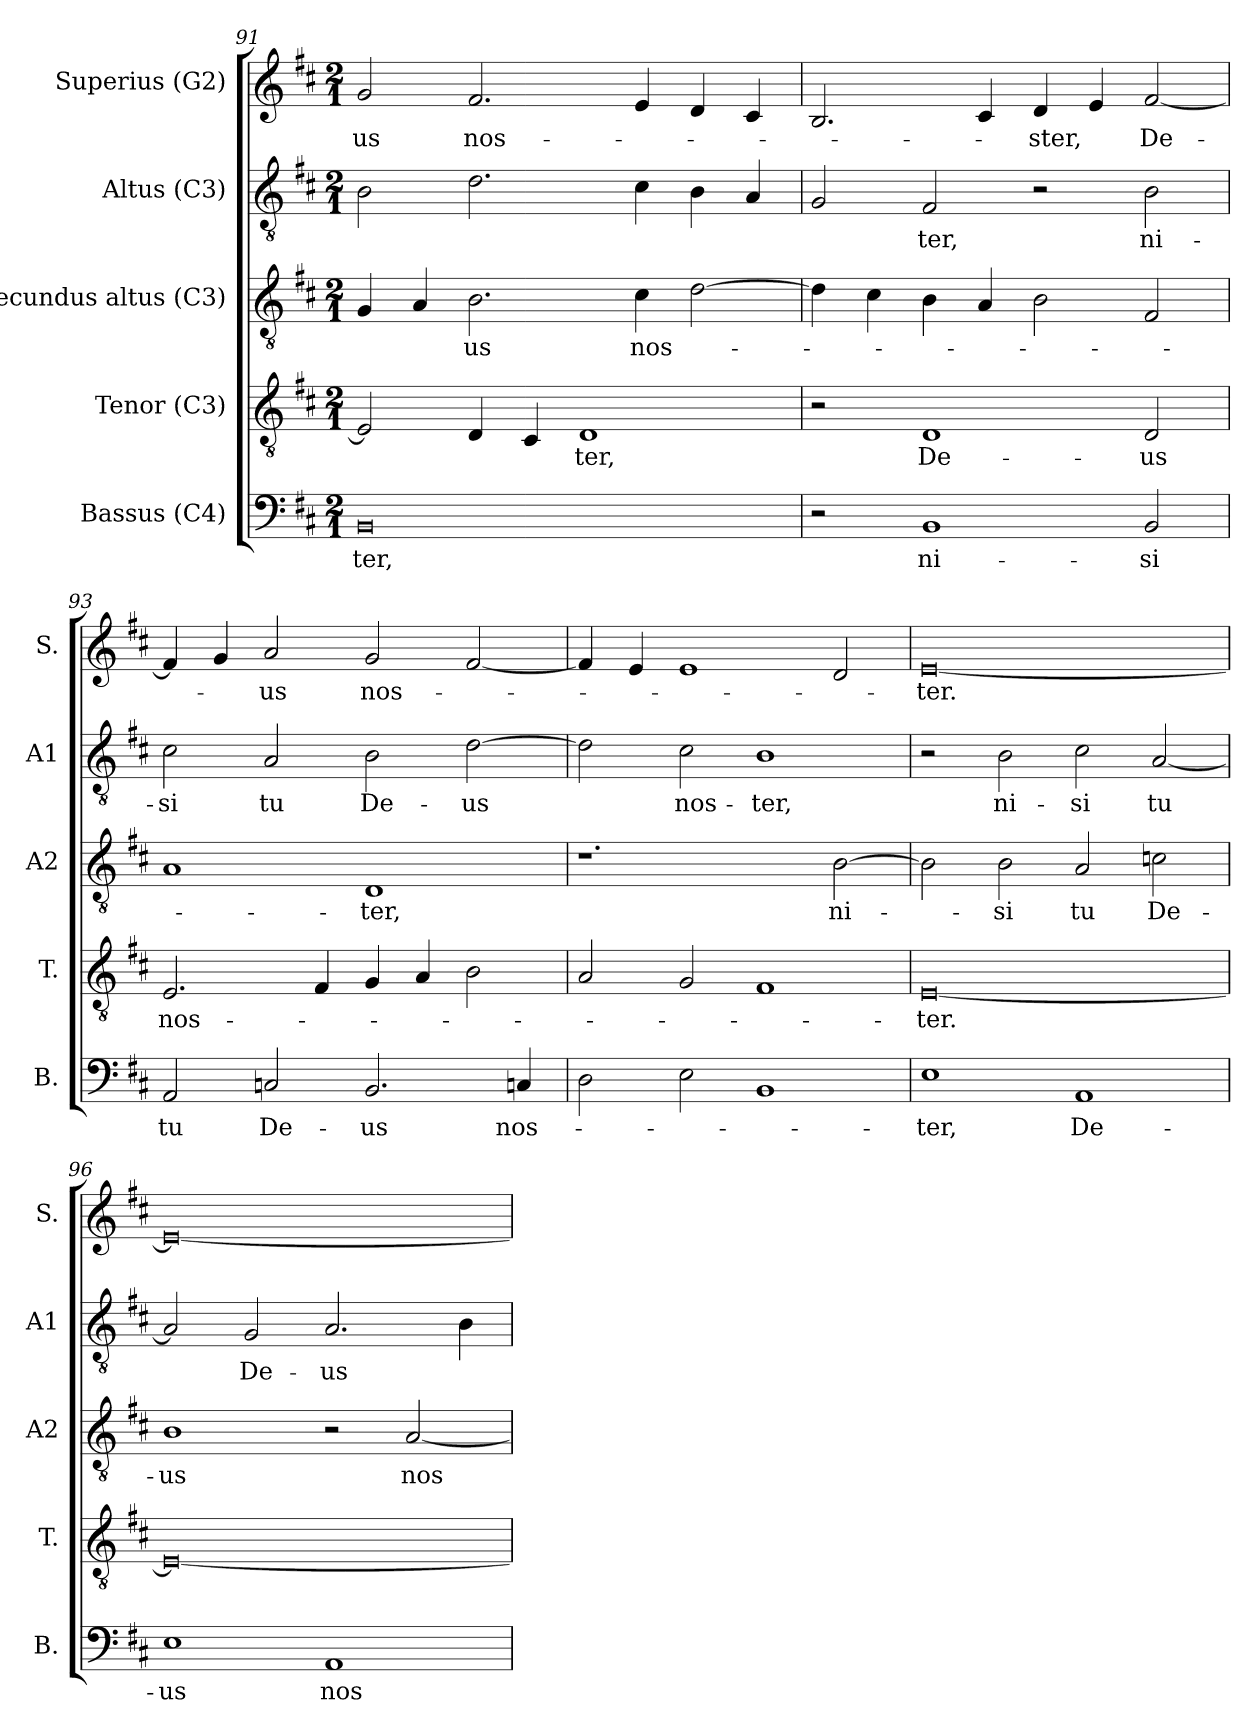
**kern	**text	**kern	**text	**kern	**text	**kern	**text	**kern	**text
*part5	*part5	*part4	*part4	*part3	*part3	*part2	*part2	*part1	*part1
*staff5	*staff5	*staff4	*staff4	*staff3	*staff3	*staff2	*staff2	*staff1	*staff1
*I"Bassus (C4)	*	*I"Tenor (C3)	*	*I"Secundus altus (C3)	*	*I"Altus (C3)	*	*I"Superius (G2)	*
*I'B.	*	*I'T.	*	*I'A2	*	*I'A1	*	*I'S.	*
*clefF4	*	*clefGv2	*	*clefGv2	*	*clefGv2	*	*clefG2	*
*	*	*ITrd7c12	*	*ITrd7c12	*	*	*	*	*
*k[f#c#]	*	*k[f#c#]	*	*k[f#c#]	*	*k[f#c#]	*	*k[f#c#]	*
*D:	*	*D:	*	*D:	*	*D:	*	*D:	*
*M2/1	*	*M2/1	*	*M2/1	*	*M2/1	*	*M2/1	*
=91	=91	=91	=91	=91	=91	=91	=91	=91	=91
!	!LO:LY:b:color=#000000	!	!	!	!	!	!	!	!
!	!	!	!	!	!	!	!	!	!LO:LY:b:color=#000000
0BBi	-ter,	2EEi/]	.	4GGi/	.	2Bi\	.	2gi/	-us
.	.	.	.	4AAi/	.	.	.	.	.
!	!	!	!	!	!LO:LY:b:color=#000000	!	!	!	!
!	!	!	!	!	!	!	!	!	!LO:LY:b:color=#000000
.	.	4DDi/	.	2.BBi\	-us	2.di\	.	2.f#i/	nos-
.	.	4CC#i/	.	.	.	.	.	.	.
!	!	!	!LO:LY:b:color=#000000	!	!	!	!	!	!
.	.	1DDi	-ter,	.	.	.	.	.	.
!	!	!	!	!	!LO:LY:b:color=#000000	!	!	!	!
.	.	.	.	4C#i\	nos-	4c#i\	.	4ei/	.
.	.	.	.	[2Di\	.	4Bi\	.	4di/	.
.	.	.	.	.	.	4Ai/	.	4c#i/	.
=92	=92	=92	=92	=92	=92	=92	=92	=92	=92
2r	.	2r	.	4Di\]	.	2Gi/	.	2.Bi/	.
.	.	.	.	4C#i\	.	.	.	.	.
!	!LO:LY:b:color=#000000	!	!	!	!	!	!	!	!
!	!	!	!LO:LY:b:color=#000000	!	!	!	!	!	!
!	!	!	!	!	!	!	!LO:LY:b:color=#000000	!	!
1BBi	ni-	1DDi	De-	4BBi\	.	2F#i/	-ter,	.	.
.	.	.	.	4AAi/	.	.	.	4c#i/	.
!	!	!	!	!	!	!	!	!	!LO:LY:b:color=#000000
.	.	.	.	2BBi\	.	2r	.	4di/	-ster,
.	.	.	.	.	.	.	.	4ei/	.
!	!LO:LY:b:color=#000000	!	!	!	!	!	!	!	!
!	!	!	!LO:LY:b:color=#000000	!	!	!	!	!	!
!	!	!	!	!	!	!	!LO:LY:b:color=#000000	!	!
!	!	!	!	!	!	!	!	!	!LO:LY:b:color=#000000
2BBi/	-si	2DDi/	-us	2FF#i/	.	2Bi\	ni-	[2f#i/	De-
!!LO:LB:g=z
=93	=93	=93	=93	=93	=93	=93	=93	=93	=93
!	!LO:LY:b:color=#000000	!	!	!	!	!	!	!	!
!	!	!	!LO:LY:b:color=#000000	!	!	!	!	!	!
!	!	!	!	!	!	!	!LO:LY:b:color=#000000	!	!
2AAi/	tu	2.EEi/	nos-	1AAi	.	2c#i\	-si	4f#i/]	.
.	.	.	.	.	.	.	.	4gi/	.
!	!LO:LY:b:color=#000000	!	!	!	!	!	!	!	!
!	!	!	!	!	!	!	!LO:LY:b:color=#000000	!	!
!	!	!	!	!	!	!	!	!	!LO:LY:b:color=#000000
2Cni/	De-	.	.	.	.	2Ai/	tu	2ai/	-us
.	.	4FF#i/	.	.	.	.	.	.	.
!	!LO:LY:b:color=#000000	!	!	!	!	!	!	!	!
!	!	!	!	!	!LO:LY:b:color=#000000	!	!	!	!
!	!	!	!	!	!	!	!LO:LY:b:color=#000000	!	!
!	!	!	!	!	!	!	!	!	!LO:LY:b:color=#000000
2.BBi/	-us	4GGi/	.	1DDi	-ter,	2Bi\	De-	2gi/	nos-
.	.	4AAi/	.	.	.	.	.	.	.
!	!	!	!	!	!	!	!LO:LY:b:color=#000000	!	!
.	.	2BBi\	.	.	.	[2di\	-us	[2f#i/	.
!	!LO:LY:b:color=#000000	!	!	!	!	!	!	!	!
4Cni/	nos-	.	.	.	.	.	.	.	.
=94	=94	=94	=94	=94	=94	=94	=94	=94	=94
2Di\	.	2AAi/	.	1.r	.	2di\]	.	4f#i/]	.
.	.	.	.	.	.	.	.	4ei/	.
!	!	!	!	!	!	!	!LO:LY:b:color=#000000	!	!
2Ei\	.	2GGi/	.	.	.	2c#i\	nos-	1ei	.
!	!	!	!	!	!	!	!LO:LY:b:color=#000000	!	!
1BBi	.	1FF#i	.	.	.	1Bi	-ter,	.	.
!	!	!	!	!	!LO:LY:b:color=#000000	!	!	!	!
.	.	.	.	[2BBi\	ni-	.	.	2di/	.
!!LO:PB:g=z
=95	=95	=95	=95	=95	=95	=95	=95	=95	=95
!	!LO:LY:b:color=#000000	!	!	!	!	!	!	!	!
!	!	!	!LO:LY:b:color=#000000	!	!	!	!	!	!
!	!	!	!	!	!	!	!	!	!LO:LY:b:color=#000000
1Ei	-ter,	[0EEi	-ter.	2BBi\]	.	2r	.	[0ei	-ter.
!	!	!	!	!	!LO:LY:b:color=#000000	!	!	!	!
!	!	!	!	!	!	!	!LO:LY:b:color=#000000	!	!
.	.	.	.	2BBi\	-si	2Bi\	ni-	.	.
!	!LO:LY:b:color=#000000	!	!	!	!	!	!	!	!
!	!	!	!	!	!LO:LY:b:color=#000000	!	!	!	!
!	!	!	!	!	!	!	!LO:LY:b:color=#000000	!	!
1AAi	De-	.	.	2AAi/	tu	2c#i\	-si	.	.
!	!	!	!	!	!LO:LY:b:color=#000000	!	!	!	!
!	!	!	!	!	!	!	!LO:LY:b:color=#000000	!	!
.	.	.	.	2Ci\	De-	[2Ai/	tu	.	.
=96	=96	=96	=96	=96	=96	=96	=96	=96	=96
!	!LO:LY:b:color=#000000	!	!	!	!	!	!	!	!
!	!	!	!	!	!LO:LY:b:color=#000000	!	!	!	!
1Ei	-us	0EEi_	.	1BBi	-us	2Ai/]	.	0ei_	.
!	!	!	!	!	!	!	!LO:LY:b:color=#000000	!	!
.	.	.	.	.	.	2Gi/	De-	.	.
!	!LO:LY:b:color=#000000	!	!	!	!	!	!	!	!
!	!	!	!	!	!	!	!LO:LY:b:color=#000000	!	!
1AAi	nos-	.	.	2r	.	2.Ai/	-us	.	.
!	!	!	!	!	!LO:LY:b:color=#000000	!	!	!	!
.	.	.	.	[2AAi/	nos-	.	.	.	.
.	.	.	.	.	.	4Bi\	.	.	.
=	=	=	=	=	=	=	=	=	=
*-	*-	*-	*-	*-	*-	*-	*-	*-	*-
